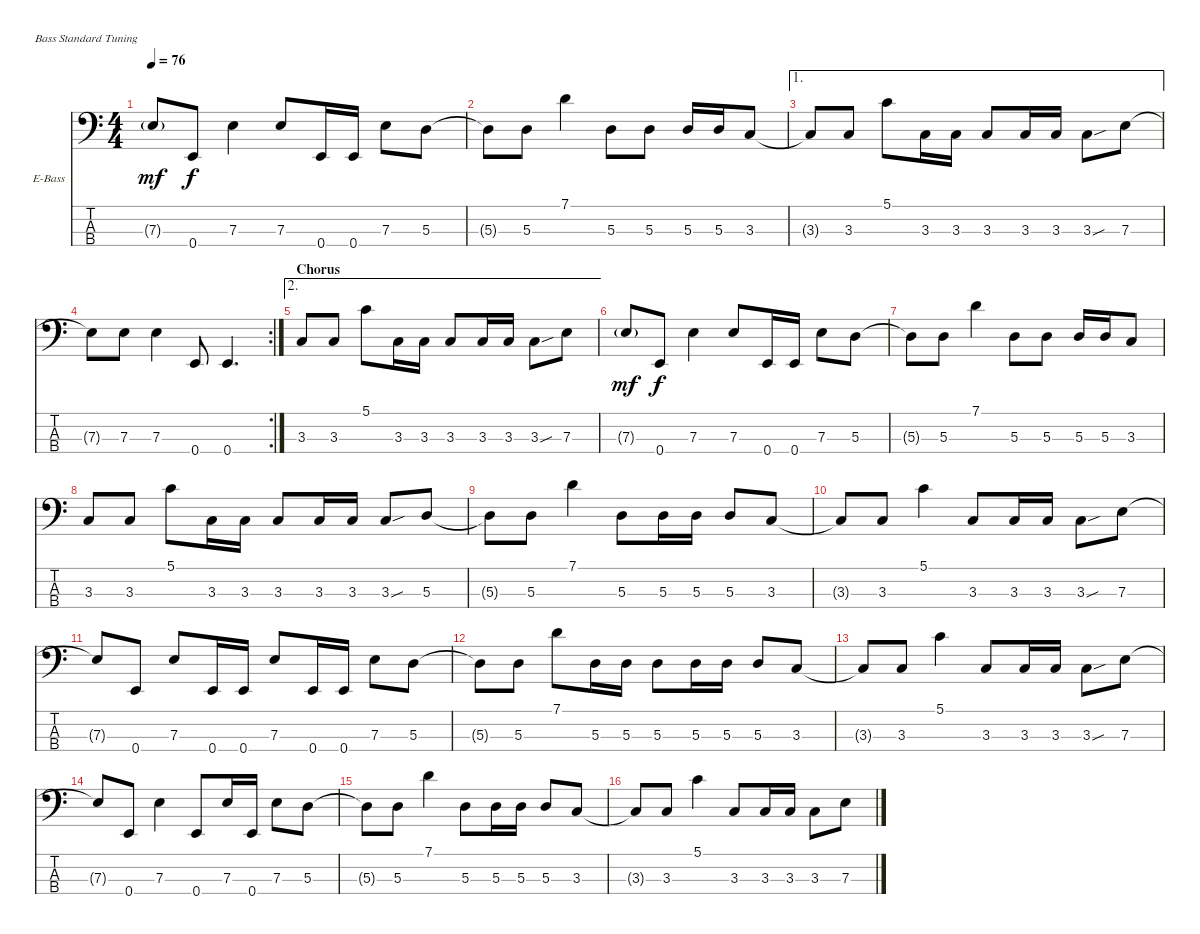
\defaultSystemsLayout 4
\bracketExtendMode nobrackets
\firstSystemTrackNameOrientation horizontal
\otherSystemsTrackNameOrientation horizontal
\track ("Jeff Ament" "E-Bass") {instrument electricbassfinger}
\staff {score tabs}
\tuning (G2 D2 A1 E1)
\ts (4 4)
\tempo 76
\clef f4
\ks c
7.3{g}.8{dy mf} 0.4.8{dy f} 7.3.4 7.3.8 0.4.16 0.4.16 7.3.8 5.3.8 |
5.3{t}.8 5.3.8 7.1.4 5.3.8 5.3.8 5.3.16 5.3.16 3.3.8 |
\ae 1
3.3{t}.8 3.3.8 5.1.8 3.3.16 3.3.16 3.3.8 3.3.16 3.3.16 3.3{sou}.8 7.3.8 |
\rc 2
7.3{t}.8 7.3.8 7.3.4 0.4.8 0.4.4{d} |
\ae 2
\section ("" "Chorus")
3.3.8 3.3.8 5.1.8 3.3.16 3.3.16 3.3.8 3.3.16 3.3.16 3.3{sou}.8 7.3.8 |
7.3{g}.8{dy mf} 0.4.8{dy f} 7.3.4 7.3.8 0.4.16 0.4.16 7.3.8 5.3.8 |
5.3{t}.8 5.3.8 7.1.4 5.3.8 5.3.8 5.3.16 5.3.16 3.3.8 |
3.3.8 3.3.8 5.1.8 3.3.16 3.3.16 3.3.8 3.3.16 3.3.16 3.3{sou}.8 5.3.8 |
5.3{t}.8 5.3.8 7.1.4 5.3.8 5.3.16 5.3.16 5.3.8 3.3.8 |
3.3{t}.8 3.3.8 5.1.4 3.3.8 3.3.16 3.3.16 3.3{sou}.8 7.3.8 |
7.3{t}.8 0.4.8 7.3.8 0.4.16 0.4.16 7.3.8 0.4.16 0.4.16 7.3.8 5.3.8 |
5.3{t}.8 5.3.8 7.1.8 5.3.16 5.3.16 5.3.8 5.3.16 5.3.16 5.3.8 3.3.8 |
3.3{t}.8 3.3.8 5.1.4 3.3.8 3.3.16 3.3.16 3.3{sou}.8 7.3.8 |
7.3{t}.8 0.4.8 7.3.4 0.4.8 7.3.16 0.4.16 7.3.8 5.3.8 |
5.3{t}.8 5.3.8 7.1.4 5.3.8 5.3.16 5.3.16 5.3.8 3.3.8 |
3.3{t}.8 3.3.8 5.1.4 3.3.8 3.3.16 3.3.16 3.3.8 7.3.8
